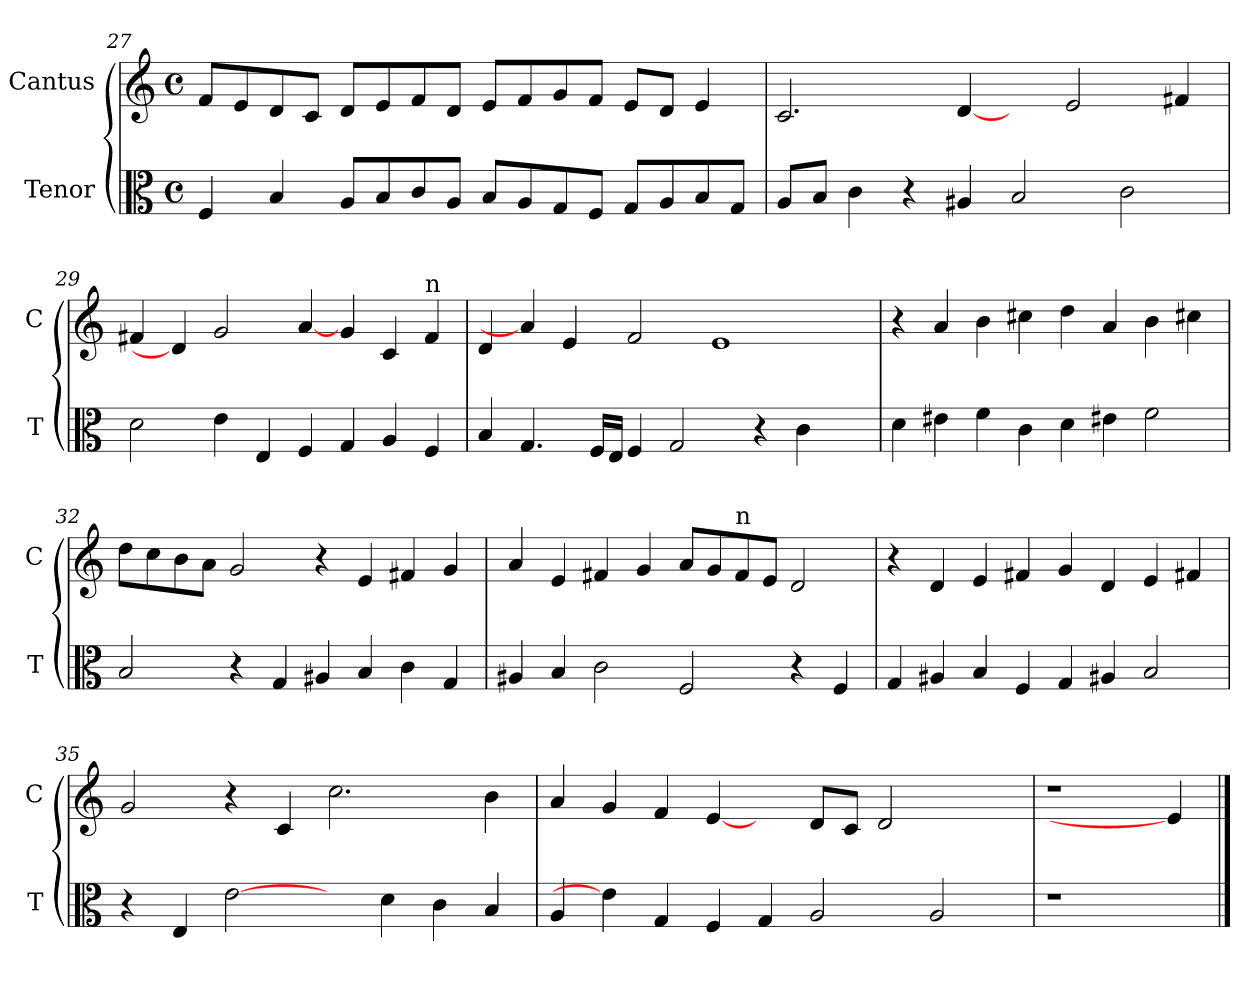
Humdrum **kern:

**kern	**kern
*part2	*part1
*staff2	*staff1
*I"Tenor	*I"Cantus
*I'T	*I'C
*clefC3	*clefG2
*k[]	*k[]
*C:	*C:
*M4/4	*M4/4
*met(c)	*met(c)
=27	=27
4F/	8f/L
.	8e/
4B/	8d/
.	8c/J
8A/L	8d/L
8B/	8e/
8c/	8f/
8A/J	8d/J
8B/L	8e/L
8A/	8f/
8G/	8g/
8F/J	8f/J
8G/L	8e/L
8A/	8d/J
8B/	4e/
8G/J	.
=28	=28
8A/L	2.c/
8B/J	.
4c\	.
4r	.
4A#X/	[4d/
2B/	4ryy
.	2e/
2c\	.
.	4f#X/
!!LO:LB:g=z
=29	=29
2d\	4f#i/
.	4d/]
4e\	2g/
4E/	.
4F/	[4a/
4G/	4g/
4A/	4c/
!	!LO:TX:a:t=n
4F/	4f#/
=30	=30
4B/	4d/
4.G/	4a/]
.	4e/
16F/LL	.
16E/JJ	.
4F/	2f/
2G/	.
.	1e
4r	.
4c\	.
4ryy	.
=31	=31
4d\	4r
4e#X\	4a/
4f\	4b\
4c\	4cc#X\
4d\	4dd\
4e#X\	4a/
2f\	4b\
.	4cc#X\
=32	=32
2B/	8dd\L
.	8cc\
.	8b\
.	8a\J
4r	2g/
4G/	.
4A#X/	4r
4B/	4e/
4c\	4f#X/
4G/	4g/
!!LO:LB:g=z
=33	=33
4A#X/	4a/
4B/	4e/
2c\	4f#X/
.	4g/
2F/	8a/L
.	8g/
!	!LO:TX:a:t=n
.	8f#/
.	8e/J
4r	2d/
4F/	.
=34	=34
4G/	4r
4A#X/	4d/
4B/	4e/
4F/	4f#X/
4G/	4g/
4A#X/	4d/
2B/	4e/
.	4f#X/
=35	=35
4r	2g/
4E/	.
[2e\	4r
.	4c/
4ryy	2.cc\
4d\	.
4c\	.
4B/	4b\
=36	=36
4A/	4a/
4e\]	4g/
4G/	4f/
4F/	[4e/
4G/	4ryy
2A/	8d/L
.	8c/J
.	2d/
2A/	.
.	4ryy
=37	=37
1r	1r
4ryy	4e/]
==	==
*-	*-
